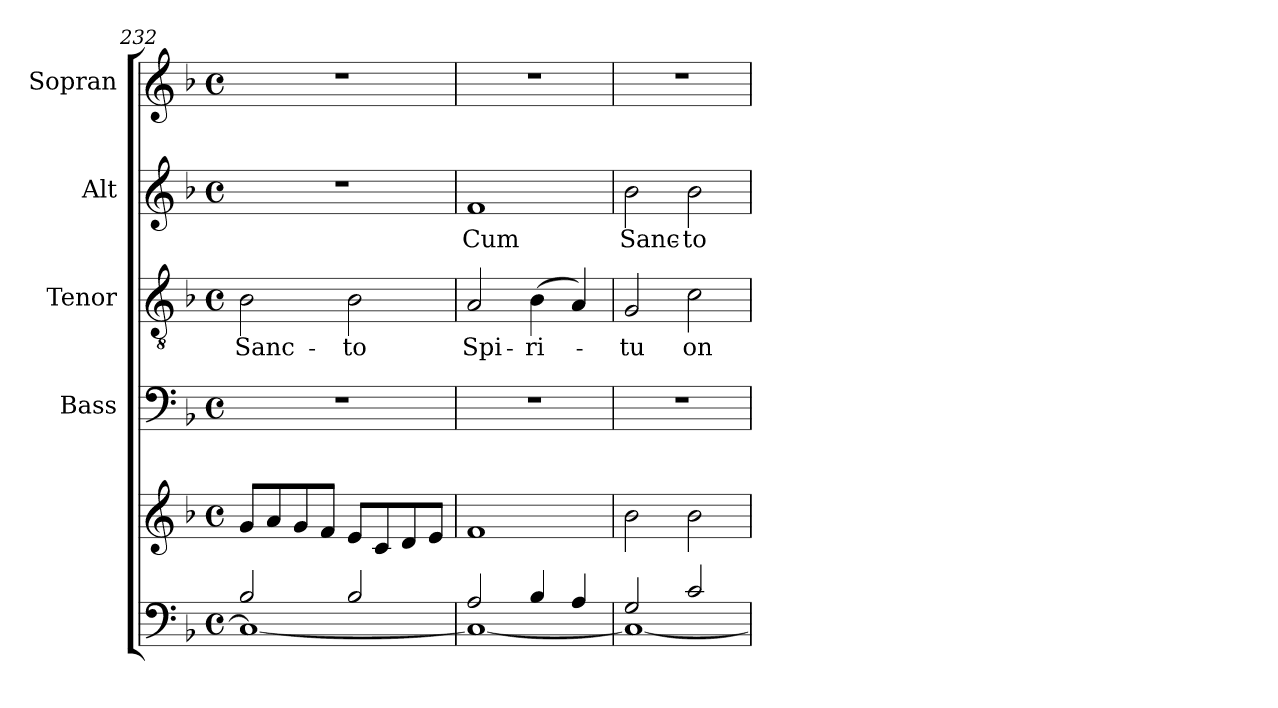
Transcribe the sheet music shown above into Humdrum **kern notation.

**kern	**kern	**kern	**kern	**text	**kern	**text	**kern
*part5	*part5	*part4	*part3	*part3	*part2	*part2	*part1
*staff6	*staff5	*staff4	*staff3	*staff3	*staff2	*staff2	*staff1
*	*	*I"Bass	*I"Tenor	*	*I"Alt	*	*I"Sopran
*	*	*I'B.	*I'T.	*	*I'A.	*	*I'S.
*clefF4	*clefG2	*clefF4	*clefGv2	*	*clefG2	*	*clefG2
*k[b-]	*k[b-]	*k[b-]	*k[b-]	*	*k[b-]	*	*k[b-]
*F:	*F:	*F:	*F:	*	*F:	*	*F:
*M4/4	*M4/4	*M4/4	*M4/4	*	*M4/4	*	*M4/4
*met(c)	*met(c)	*met(c)	*met(c)	*	*met(c)	*	*met(c)
=232	=232	=232	=232	=232	=232	=232	=232
*^	*	*	*	*	*	*	*
!	!	!	!	!	!LO:LY:b	!	!	!
2B-/	1C_	8g/L	1r	2B-\	Sanc-	1r	.	1r
.	.	8a/	.	.	.	.	.	.
.	.	8g/	.	.	.	.	.	.
.	.	8f/J	.	.	.	.	.	.
!	!	!	!	!	!LO:LY:b	!	!	!
2B-/	.	8e/L	.	2B-\	-to	.	.	.
.	.	8c/	.	.	.	.	.	.
.	.	8d/	.	.	.	.	.	.
.	.	8e/J	.	.	.	.	.	.
=233	=233	=233	=233	=233	=233	=233	=233	=233
!	!	!	!	!	!LO:LY:b	!	!LO:LY:b	!
2A/	1C_	1f	1r	2A/	Spi-	1f	Cum	1r
!	!	!	!	!	!LO:LY:b	!	!	!
4B-/	.	.	.	(>4B-\	-ri-	.	.	.
4A/	.	.	.	4A/)	.	.	.	.
=234	=234	=234	=234	=234	=234	=234	=234	=234
!	!	!	!	!	!LO:LY:b	!	!LO:LY:b	!
2G/	1C_	2b-\	1r	2G/	-tu	2b-\	Sanc-	1r
!	!	!	!	!	!LO:LY:b	!	!LO:LY:b	!
2c/	.	2b-\	.	2c\	on	2b-\	-to	.
*v	*v	*	*	*	*	*	*	*
=	=	=	=	=	=	=	=
*-	*-	*-	*-	*-	*-	*-	*-
